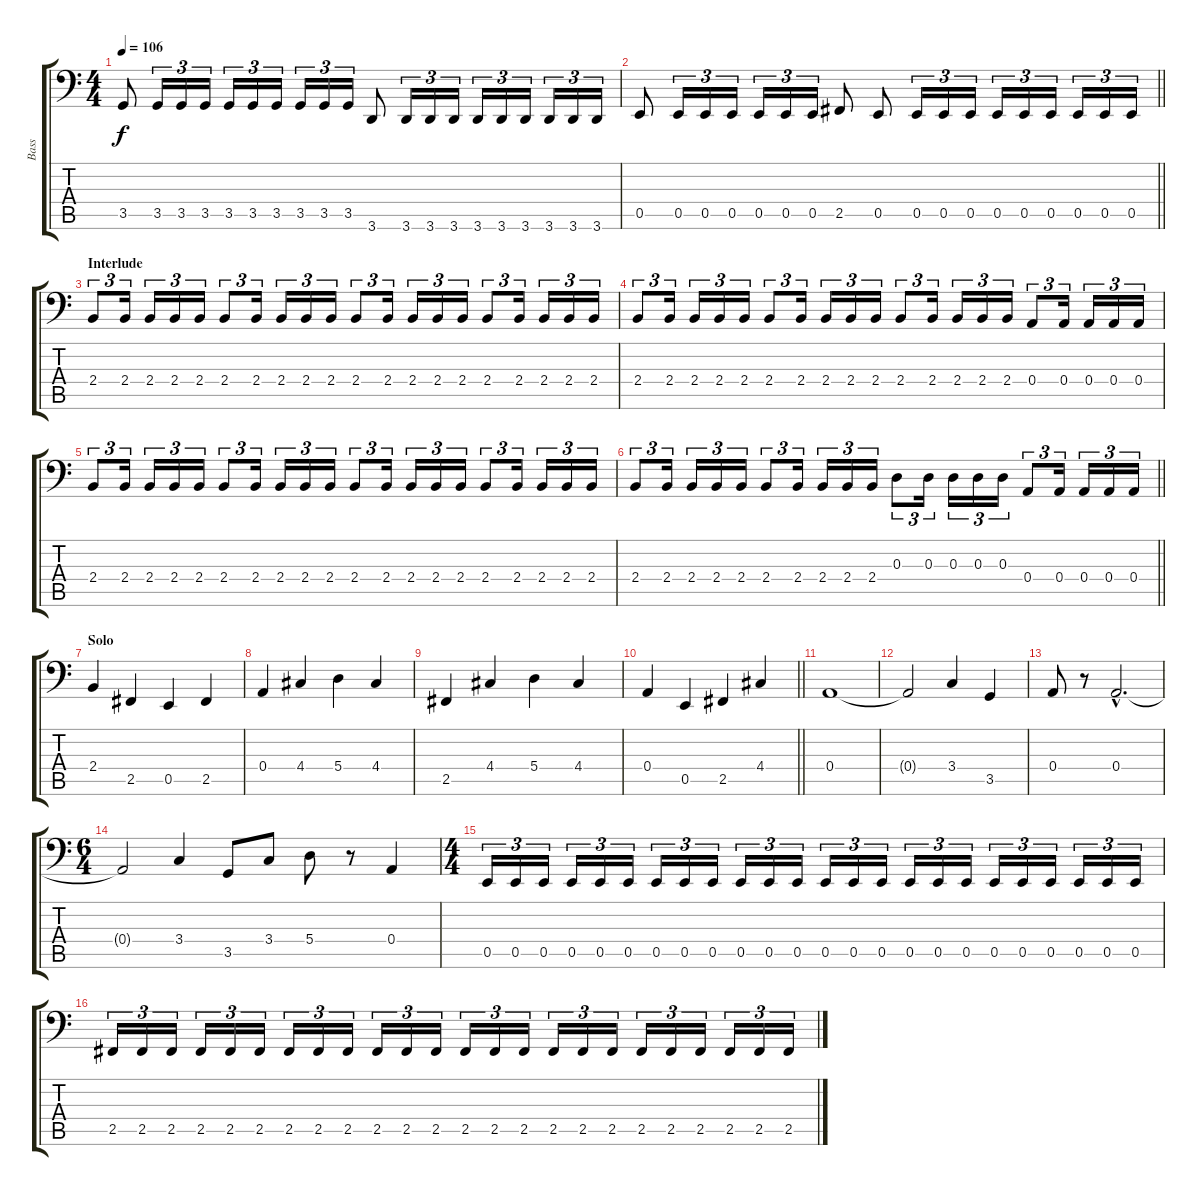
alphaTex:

\track ("Bass" "Bass") {instrument electricbassfinger}
\staff {score tabs}
\tuning (C3 G2 D2 A1 E1 B0) {hide}
\ts (4 4)
\tempo 106
\clef f4
\ks c
3.5.8{dy f} 3.5.16{tu (3 2)} 3.5.16{tu (3 2)} 3.5.16{tu (3 2)} 3.5.16{tu (3 2)} 3.5.16{tu (3 2)} 3.5.16{tu (3 2)} 3.5.16{tu (3 2)} 3.5.16{tu (3 2)} 3.5.16{tu (3 2)} 3.6.8 3.6.16{tu (3 2)} 3.6.16{tu (3 2)} 3.6.16{tu (3 2)} 3.6.16{tu (3 2)} 3.6.16{tu (3 2)} 3.6.16{tu (3 2)} 3.6.16{tu (3 2)} 3.6.16{tu (3 2)} 3.6.16{tu (3 2)} |
\barLineRight lightlight
0.5.8 0.5.16{tu (3 2)} 0.5.16{tu (3 2)} 0.5.16{tu (3 2)} 0.5.16{tu (3 2)} 0.5.16{tu (3 2)} 0.5.16{tu (3 2)} 2.5.8 0.5.8 0.5.16{tu (3 2)} 0.5.16{tu (3 2)} 0.5.16{tu (3 2)} 0.5.16{tu (3 2)} 0.5.16{tu (3 2)} 0.5.16{tu (3 2)} 0.5.16{tu (3 2)} 0.5.16{tu (3 2)} 0.5.16{tu (3 2)} |
\section ("" "Interlude")
2.4.8{tu (3 2)} 2.4.16{tu (3 2)} 2.4.16{tu (3 2)} 2.4.16{tu (3 2)} 2.4.16{tu (3 2)} 2.4.8{tu (3 2)} 2.4.16{tu (3 2)} 2.4.16{tu (3 2)} 2.4.16{tu (3 2)} 2.4.16{tu (3 2)} 2.4.8{tu (3 2)} 2.4.16{tu (3 2)} 2.4.16{tu (3 2)} 2.4.16{tu (3 2)} 2.4.16{tu (3 2)} 2.4.8{tu (3 2)} 2.4.16{tu (3 2)} 2.4.16{tu (3 2)} 2.4.16{tu (3 2)} 2.4.16{tu (3 2)} |
2.4.8{tu (3 2)} 2.4.16{tu (3 2)} 2.4.16{tu (3 2)} 2.4.16{tu (3 2)} 2.4.16{tu (3 2)} 2.4.8{tu (3 2)} 2.4.16{tu (3 2)} 2.4.16{tu (3 2)} 2.4.16{tu (3 2)} 2.4.16{tu (3 2)} 2.4.8{tu (3 2)} 2.4.16{tu (3 2)} 2.4.16{tu (3 2)} 2.4.16{tu (3 2)} 2.4.16{tu (3 2)} 0.4.8{tu (3 2)} 0.4.16{tu (3 2)} 0.4.16{tu (3 2)} 0.4.16{tu (3 2)} 0.4.16{tu (3 2)} |
2.4.8{tu (3 2)} 2.4.16{tu (3 2)} 2.4.16{tu (3 2)} 2.4.16{tu (3 2)} 2.4.16{tu (3 2)} 2.4.8{tu (3 2)} 2.4.16{tu (3 2)} 2.4.16{tu (3 2)} 2.4.16{tu (3 2)} 2.4.16{tu (3 2)} 2.4.8{tu (3 2)} 2.4.16{tu (3 2)} 2.4.16{tu (3 2)} 2.4.16{tu (3 2)} 2.4.16{tu (3 2)} 2.4.8{tu (3 2)} 2.4.16{tu (3 2)} 2.4.16{tu (3 2)} 2.4.16{tu (3 2)} 2.4.16{tu (3 2)} |
\barLineRight lightlight
2.4.8{tu (3 2)} 2.4.16{tu (3 2)} 2.4.16{tu (3 2)} 2.4.16{tu (3 2)} 2.4.16{tu (3 2)} 2.4.8{tu (3 2)} 2.4.16{tu (3 2)} 2.4.16{tu (3 2)} 2.4.16{tu (3 2)} 2.4.16{tu (3 2)} 0.3.8{tu (3 2)} 0.3.16{tu (3 2)} 0.3.16{tu (3 2)} 0.3.16{tu (3 2)} 0.3.16{tu (3 2)} 0.4.8{tu (3 2)} 0.4.16{tu (3 2)} 0.4.16{tu (3 2)} 0.4.16{tu (3 2)} 0.4.16{tu (3 2)} |
\section ("" "Solo")
2.4.4 2.5.4 0.5.4 2.5.4 |
0.4.4 4.4.4 5.4.4 4.4.4 |
2.5.4 4.4.4 5.4.4 4.4.4 |
\barLineRight lightlight
0.4.4 0.5.4 2.5.4 4.4.4 |
\section ("" "")
0.4.1 |
0.4{t}.2 3.4.4 3.5.4 |
0.4.8 r.8 0.4{hac}.2{d} |
\ts (6 4)
0.4{t}.2 3.4.4 3.5.8 3.4.8 5.4.8 r.8 0.4.4 |
\ts (4 4)
0.5.16{tu (3 2)} 0.5.16{tu (3 2)} 0.5.16{tu (3 2)} 0.5.16{tu (3 2)} 0.5.16{tu (3 2)} 0.5.16{tu (3 2)} 0.5.16{tu (3 2)} 0.5.16{tu (3 2)} 0.5.16{tu (3 2)} 0.5.16{tu (3 2)} 0.5.16{tu (3 2)} 0.5.16{tu (3 2)} 0.5.16{tu (3 2)} 0.5.16{tu (3 2)} 0.5.16{tu (3 2)} 0.5.16{tu (3 2)} 0.5.16{tu (3 2)} 0.5.16{tu (3 2)} 0.5.16{tu (3 2)} 0.5.16{tu (3 2)} 0.5.16{tu (3 2)} 0.5.16{tu (3 2)} 0.5.16{tu (3 2)} 0.5.16{tu (3 2)} |
2.5.16{tu (3 2)} 2.5.16{tu (3 2)} 2.5.16{tu (3 2)} 2.5.16{tu (3 2)} 2.5.16{tu (3 2)} 2.5.16{tu (3 2)} 2.5.16{tu (3 2)} 2.5.16{tu (3 2)} 2.5.16{tu (3 2)} 2.5.16{tu (3 2)} 2.5.16{tu (3 2)} 2.5.16{tu (3 2)} 2.5.16{tu (3 2)} 2.5.16{tu (3 2)} 2.5.16{tu (3 2)} 2.5.16{tu (3 2)} 2.5.16{tu (3 2)} 2.5.16{tu (3 2)} 2.5.16{tu (3 2)} 2.5.16{tu (3 2)} 2.5.16{tu (3 2)} 2.5.16{tu (3 2)} 2.5.16{tu (3 2)} 2.5.16{tu (3 2)}
